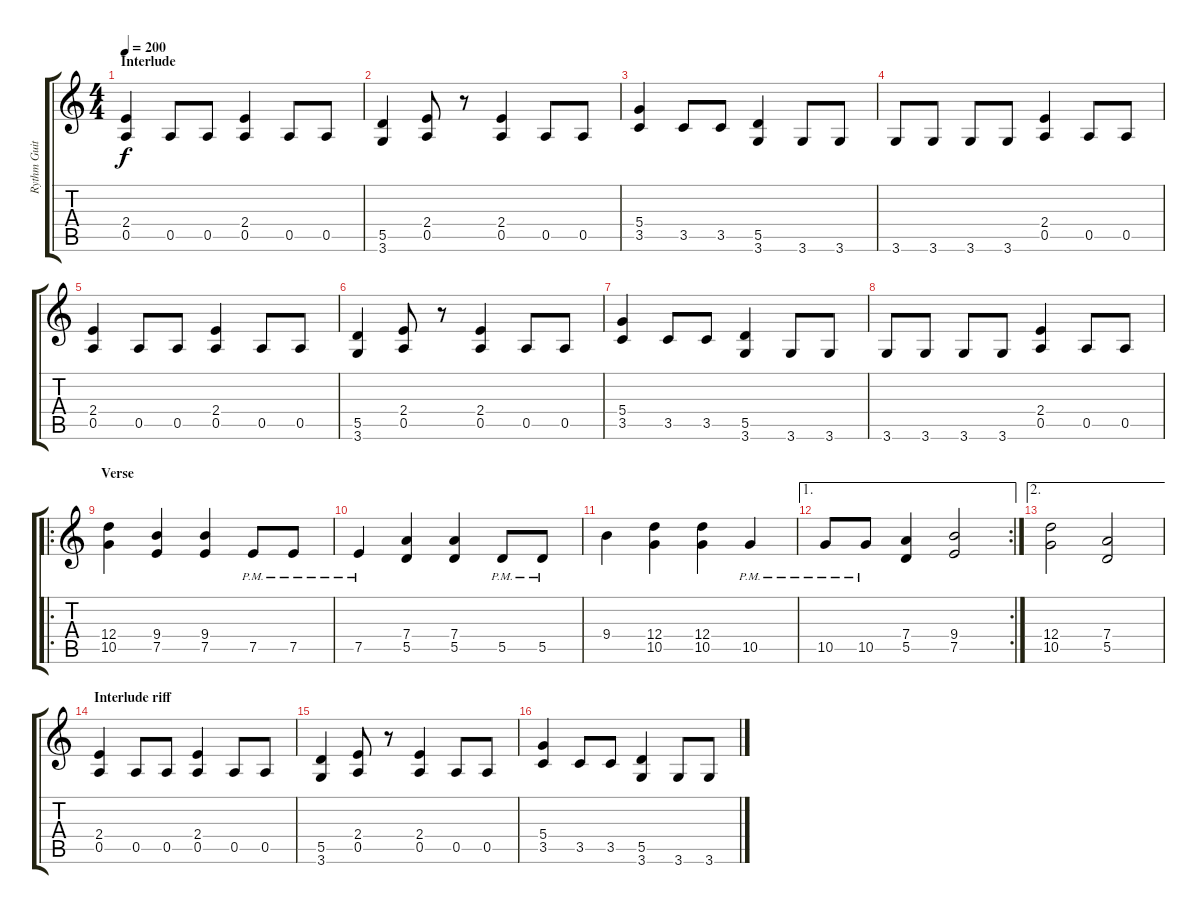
\track ("Rythm Guitar" "Rythm Guit") {instrument distortionguitar}
\staff {score tabs}
\tuning (E4 B3 G3 D3 A2 E2) {hide}
\ts (4 4)
\section ("" "Interlude")
\tempo 200
\clef g2
\ks c
(2.4 0.5).4{dy f} 0.5.8 0.5.8 (2.4 0.5).4 0.5.8 0.5.8 |
(5.5 3.6).4 (2.4 0.5).8 r.8 (2.4 0.5).4 0.5.8 0.5.8 |
(5.4 3.5).4 3.5.8 3.5.8 (5.5 3.6).4 3.6.8 3.6.8 |
3.6.8 3.6.8 3.6.8 3.6.8 (2.4 0.5).4 0.5.8 0.5.8 |
(2.4 0.5).4 0.5.8 0.5.8 (2.4 0.5).4 0.5.8 0.5.8 |
(5.5 3.6).4 (2.4 0.5).8 r.8 (2.4 0.5).4 0.5.8 0.5.8 |
(5.4 3.5).4 3.5.8 3.5.8 (5.5 3.6).4 3.6.8 3.6.8 |
3.6.8 3.6.8 3.6.8 3.6.8 (2.4 0.5).4 0.5.8 0.5.8 |
\ro
\section ("" "Verse")
(12.4 10.5).4 (9.4 7.5).4 (9.4 7.5).4 7.5{pm}.8 7.5{pm}.8 |
7.5{pm}.4 (7.4 5.5).4 (7.4 5.5).4 5.5{pm}.8 5.5{pm}.8 |
9.4.4 (12.4 10.5).4 (12.4 10.5).4 10.5{pm}.4 |
\ae 1
\rc 2
10.5{pm}.8 10.5{pm}.8 (7.4 5.5).4 (9.4 7.5).2 |
\ae 2
(12.4 10.5).2 (7.4 5.5).2 |
\section ("" "Interlude riff")
(2.4 0.5).4 0.5.8 0.5.8 (2.4 0.5).4 0.5.8 0.5.8 |
(5.5 3.6).4 (2.4 0.5).8 r.8 (2.4 0.5).4 0.5.8 0.5.8 |
(5.4 3.5).4 3.5.8 3.5.8 (5.5 3.6).4 3.6.8 3.6.8
